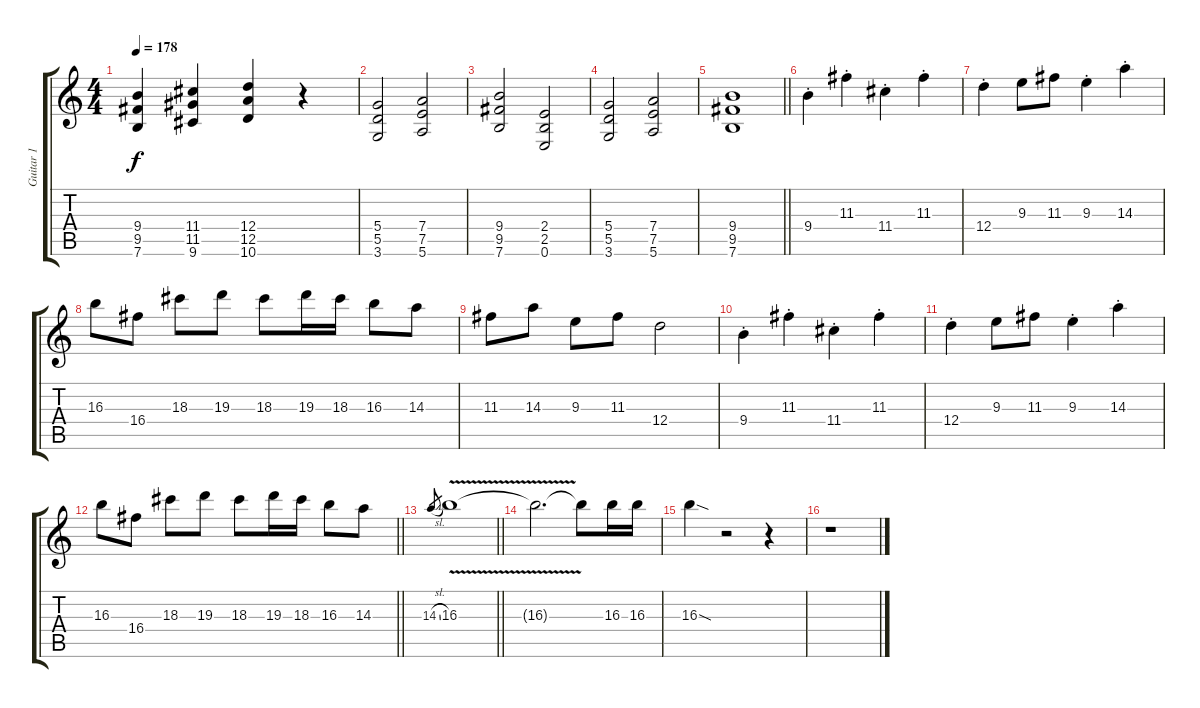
\track ("Guitar 1" "Guitar 1") {instrument distortionguitar}
\staff {score tabs}
\tuning (E4 B3 G3 D3 A2 E2) {hide}
\ts (4 4)
\tempo 178
\clef g2
\ks c
(9.4 9.5 7.6).4{dy f} (11.4 11.5 9.6).4 (12.4 12.5 10.6).4 r.4 |
(5.4 5.5 3.6).2 (7.4 7.5 5.6).2 |
(9.4 9.5 7.6).2 (2.4 2.5 0.6).2 |
(5.4 5.5 3.6).2 (7.4 7.5 5.6).2 |
\barLineRight lightlight
(9.4 9.5 7.6).1 |
9.4{st}.4 11.3{st}.4 11.4{st}.4 11.3{st}.4 |
12.4{st}.4 9.3.8 11.3.8 9.3{st}.4 14.3{st}.4 |
16.3.8 16.4.8 18.3.8 19.3.8 18.3.8 19.3.16 18.3.16 16.3.8 14.3.8 |
11.3.8 14.3.8 9.3.8 11.3.8 12.4.2 |
9.4{st}.4 11.3{st}.4 11.4{st}.4 11.3{st}.4 |
12.4{st}.4 9.3.8 11.3.8 9.3{st}.4 14.3{st}.4 |
\barLineRight lightlight
16.3.8 16.4.8 18.3.8 19.3.8 18.3.8 19.3.16 18.3.16 16.3.8 14.3.8 |
\barLineRight lightlight
14.3{sl}.8{gr} 16.3{v}.1 |
16.3{t}.2{d} 16.3{t}.8 16.3.16 16.3.16 |
16.3{sod}.4 r.2 r.4 |
r.1
